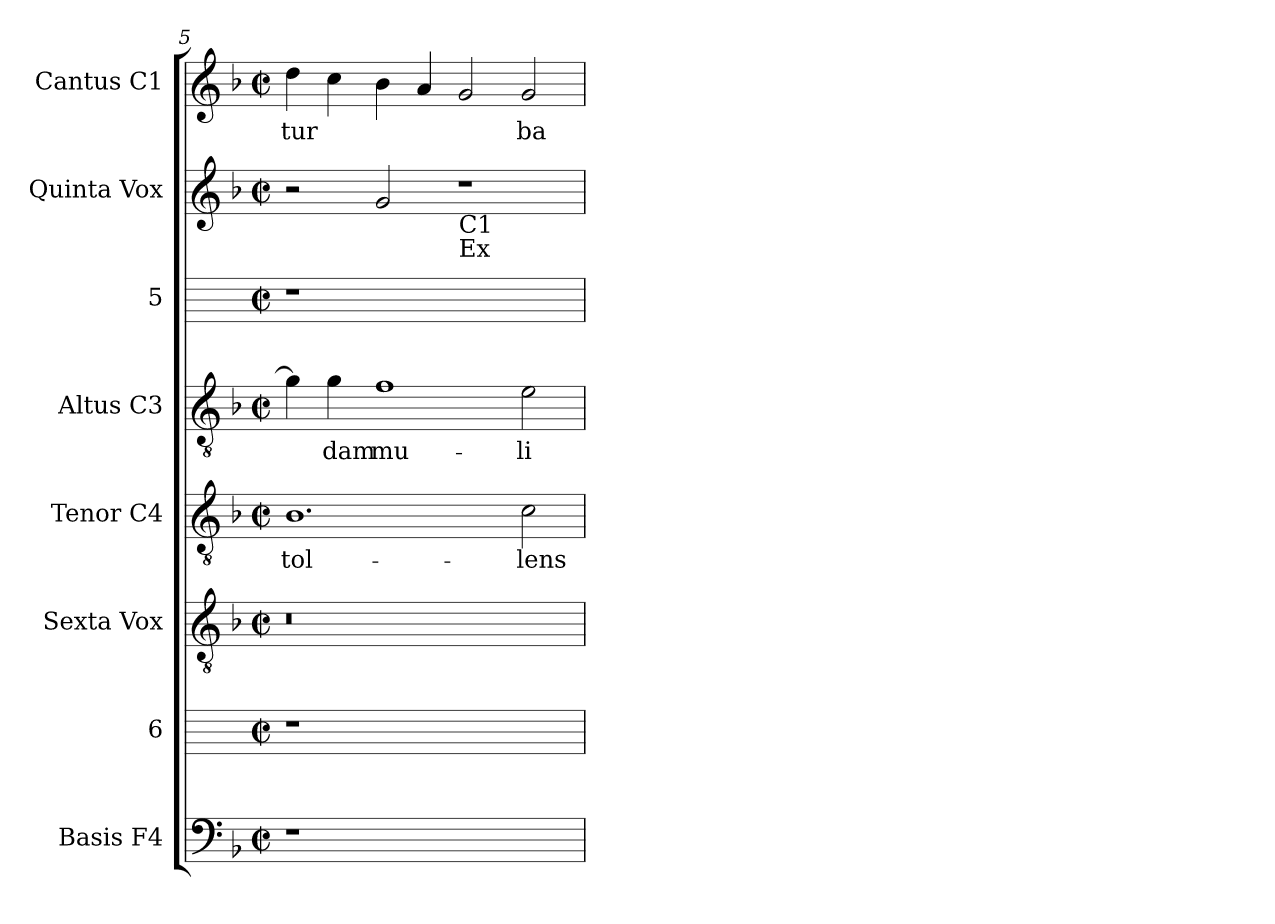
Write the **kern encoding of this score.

**kern	**kern	**kern	**kern	**text	**kern	**text	**kern	**kern	**kern	**text
*part8	*part7	*part6	*part5	*part5	*part4	*part4	*part3	*part2	*part1	*part1
*staff8	*staff7	*staff6	*staff5	*staff5	*staff4	*staff4	*staff3	*staff2	*staff1	*staff1
*I"Basis  F4	*I"6	*I"Sexta  Vox	*I"Tenor  C4	*	*I"Altus  C3	*	*I"5	*I"Quinta  Vox	*I"Cantus  C1	*
*I'B	*	*	*I'T	*	*I'A	*	*	*	*I'C	*
*clefF4	*	*clefGv2	*clefGv2	*	*clefGv2	*	*	*clefG2	*clefG2	*
*k[b-]	*k[]	*k[b-]	*k[b-]	*	*k[b-]	*	*k[]	*k[b-]	*k[b-]	*
*F:	*C:	*F:	*F:	*	*F:	*	*C:	*F:	*F:	*
*M2/2	*M2/2	*M2/2	*M2/2	*	*M2/2	*	*M2/2	*M2/2	*M2/2	*
*met(c|)	*met(c|)	*met(c|)	*met(c|)	*	*met(c|)	*	*met(c|)	*met(c|)	*met(c|)	*
=5	=5	=5	=5	=5	=5	=5	=5	=5	=5	=5
!	!	!	!	!LO:LY:b:cj	!	!LO:LY:b:cj	!	!	!	!LO:LY:b:cj
1r	1r	0r	1.B-	-tol-	4g\]	--	1r	2r	4dd\	tur-
!	!	!	!	!	!	!LO:LY:b:cj	!	!	!	!LO:LY:b:cj
.	.	.	.	.	4g\	-dam	.	.	4cc\	--
!	!	!	!	!	!	!LO:LY:b:cj	!	!	!	!LO:LY:b:cj
.	.	.	.	.	1f	mu-	.	2g/	4b-\	--
!	!	!	!	!	!	!	!	!	!	!LO:LY:b:cj
.	.	.	.	.	.	.	.	.	4a/	--
!	!	!	!	!	!	!	!	!LO:TX:b:t=C1	!	!
!	!	!	!	!	!	!	!	!LO:TX:b:t=Ex	!	!
!	!	!	!	!	!	!	!	!	!	!LO:LY:b:cj
1ryy	1ryy	.	.	.	.	.	1ryy	1r	2g/	--
!	!	!	!	!LO:LY:b:cj	!	!LO:LY:b:cj	!	!	!	!LO:LY:b:cj
.	.	.	2c\	-lens	2e\	-li-	.	.	2g/	-ba
=	=	=	=	=	=	=	=	=	=	=
*-	*-	*-	*-	*-	*-	*-	*-	*-	*-	*-
